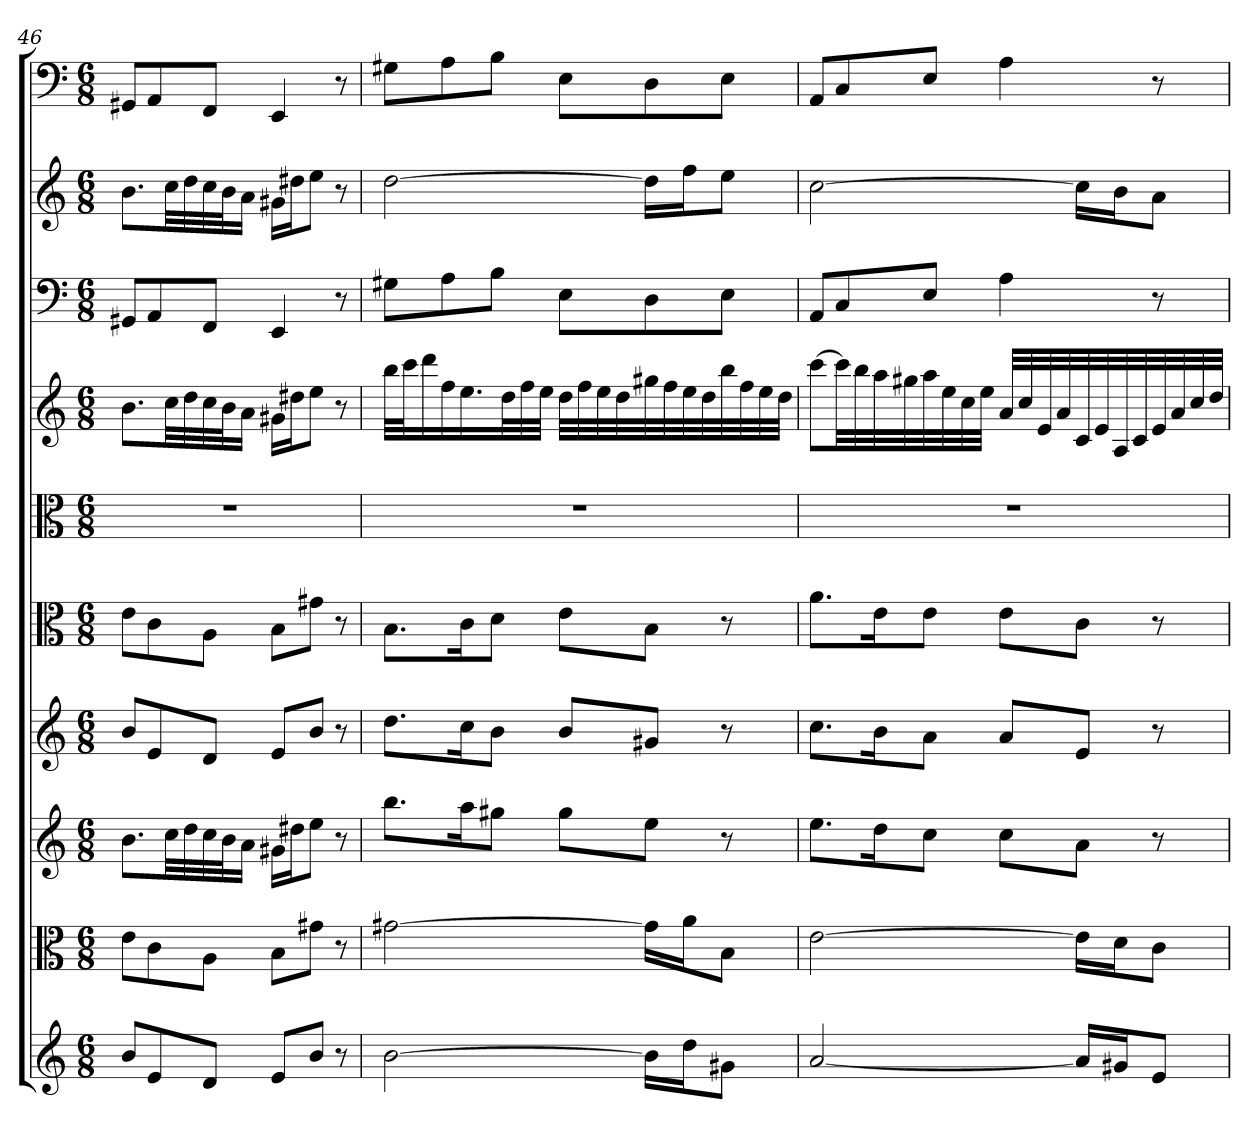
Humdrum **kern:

**kern	**kern	**kern	**kern	**kern	**kern	**kern	**kern	**kern	**kern
*part10	*part9	*part8	*part7	*part6	*part5	*part4	*part3	*part2	*part1
*staff10	*staff9	*staff8	*staff7	*staff6	*staff5	*staff4	*staff3	*staff2	*staff1
*	*clefC3	*	*	*clefC3	*clefC3	*	*clefF4	*	*clefF4
*k[]	*k[]	*k[]	*k[]	*k[]	*k[]	*k[]	*k[]	*k[]	*k[]
*a:	*a:	*a:	*a:	*a:	*a:	*a:	*a:	*a:	*a:
*M6/8	*M6/8	*M6/8	*M6/8	*M6/8	*M6/8	*M6/8	*M6/8	*M6/8	*M6/8
=46	=46	=46	=46	=46	=46	=46	=46	=46	=46
8bL	8e\L	8.bL	8bL	8e\L	2.r	8.bL	8GG#X/L	8.bL	8GG#X/L
8e	8c\	.	8e	8c\	.	.	8AA/	.	8AA/
.	.	32ccLL	.	.	.	32ccLL	.	32ccLL	.
.	.	32dd	.	.	.	32dd	.	32dd	.
8dJ	8A\J	32cc	8dJ	8A\J	.	32cc	8FF/J	32cc	8FF/J
.	.	32bJ	.	.	.	32bJ	.	32bJ	.
.	.	16aJJ	.	.	.	16aJJ	.	16aJJ	.
8eL	8B\L	16g#XLL	8eL	8B\L	.	16g#XLL	4EE	16g#XLL	4EE
.	.	16dd#XJ	.	.	.	16dd#XJ	.	16dd#XJ	.
8bJ	8g#X\J	8eeJ	8bJ	8g#X\J	.	8eeJ	.	8eeJ	.
8r	8r	8r	8r	8r	.	8r	8r	8r	8r
=47	=47	=47	=47	=47	=47	=47	=47	=47	=47
[2b	[2g#X	8.bbL	8.ddL	8.B\L	2.r	32bbLLL	8G#X\L	[2dd	8G#X\L
.	.	.	.	.	.	32cccJ	.	.	.
.	.	.	.	.	.	16ddd	.	.	.
.	.	.	.	.	.	16ff	8A\	.	8A\
.	.	16aaK	16ccK	16c\K	.	16.ee	.	.	.
.	.	8gg#XJ	8bJ	8d\J	.	.	8B\J	.	8B\J
.	.	.	.	.	.	32ddL	.	.	.
.	.	.	.	.	.	32ff	.	.	.
.	.	.	.	.	.	32eeJJJ	.	.	.
.	.	8gg#L	8bL	8e\L	.	32ddLLL	8E\L	.	8E\L
.	.	.	.	.	.	32ff	.	.	.
.	.	.	.	.	.	32ee	.	.	.
.	.	.	.	.	.	32dd	.	.	.
16bLL]	16g#\LL]	8eeJ	8g#XJ	8B\J	.	32gg#X	8D\	16ddLL]	8D\
.	.	.	.	.	.	32ff	.	.	.
16ddJ	16a\J	.	.	.	.	32ee	.	16ffJ	.
.	.	.	.	.	.	32dd	.	.	.
8g#XJ	8B\J	8r	8r	8r	.	32bb	8E\J	8eeJ	8E\J
.	.	.	.	.	.	32ff	.	.	.
.	.	.	.	.	.	32ee	.	.	.
.	.	.	.	.	.	32ddJJJ	.	.	.
=48	=48	=48	=48	=48	=48	=48	=48	=48	=48
[2a	[2e	8.eeL	8.ccL	8.a\L	2.r	[8cccL	8AA/L	[2cc	8AA/L
.	.	.	.	.	.	32cccLL]	8C/	.	8C/
.	.	.	.	.	.	32bb	.	.	.
.	.	16ddK	16bK	16e\K	.	32aa	.	.	.
.	.	.	.	.	.	32gg#X	.	.	.
.	.	8ccJ	8aJ	8e\J	.	32aa	8E/J	.	8E/J
.	.	.	.	.	.	32ee	.	.	.
.	.	.	.	.	.	32cc	.	.	.
.	.	.	.	.	.	32eeJJJ	.	.	.
.	.	8ccL	8aL	8e\L	.	32aLLL	4A	.	4A
.	.	.	.	.	.	32cc	.	.	.
.	.	.	.	.	.	32e	.	.	.
.	.	.	.	.	.	32a	.	.	.
16aLL]	16e\LL]	8aJ	8eJ	8c\J	.	32c	.	16ccLL]	.
.	.	.	.	.	.	32e	.	.	.
16g#XJ	16d\J	.	.	.	.	32A	.	16bJ	.
.	.	.	.	.	.	32c	.	.	.
8eJ	8c\J	8r	8r	8r	.	32e	8r	8aJ	8r
.	.	.	.	.	.	32a	.	.	.
.	.	.	.	.	.	32cc	.	.	.
.	.	.	.	.	.	32ddJJJ	.	.	.
=	=	=	=	=	=	=	=	=	=
*-	*-	*-	*-	*-	*-	*-	*-	*-	*-
